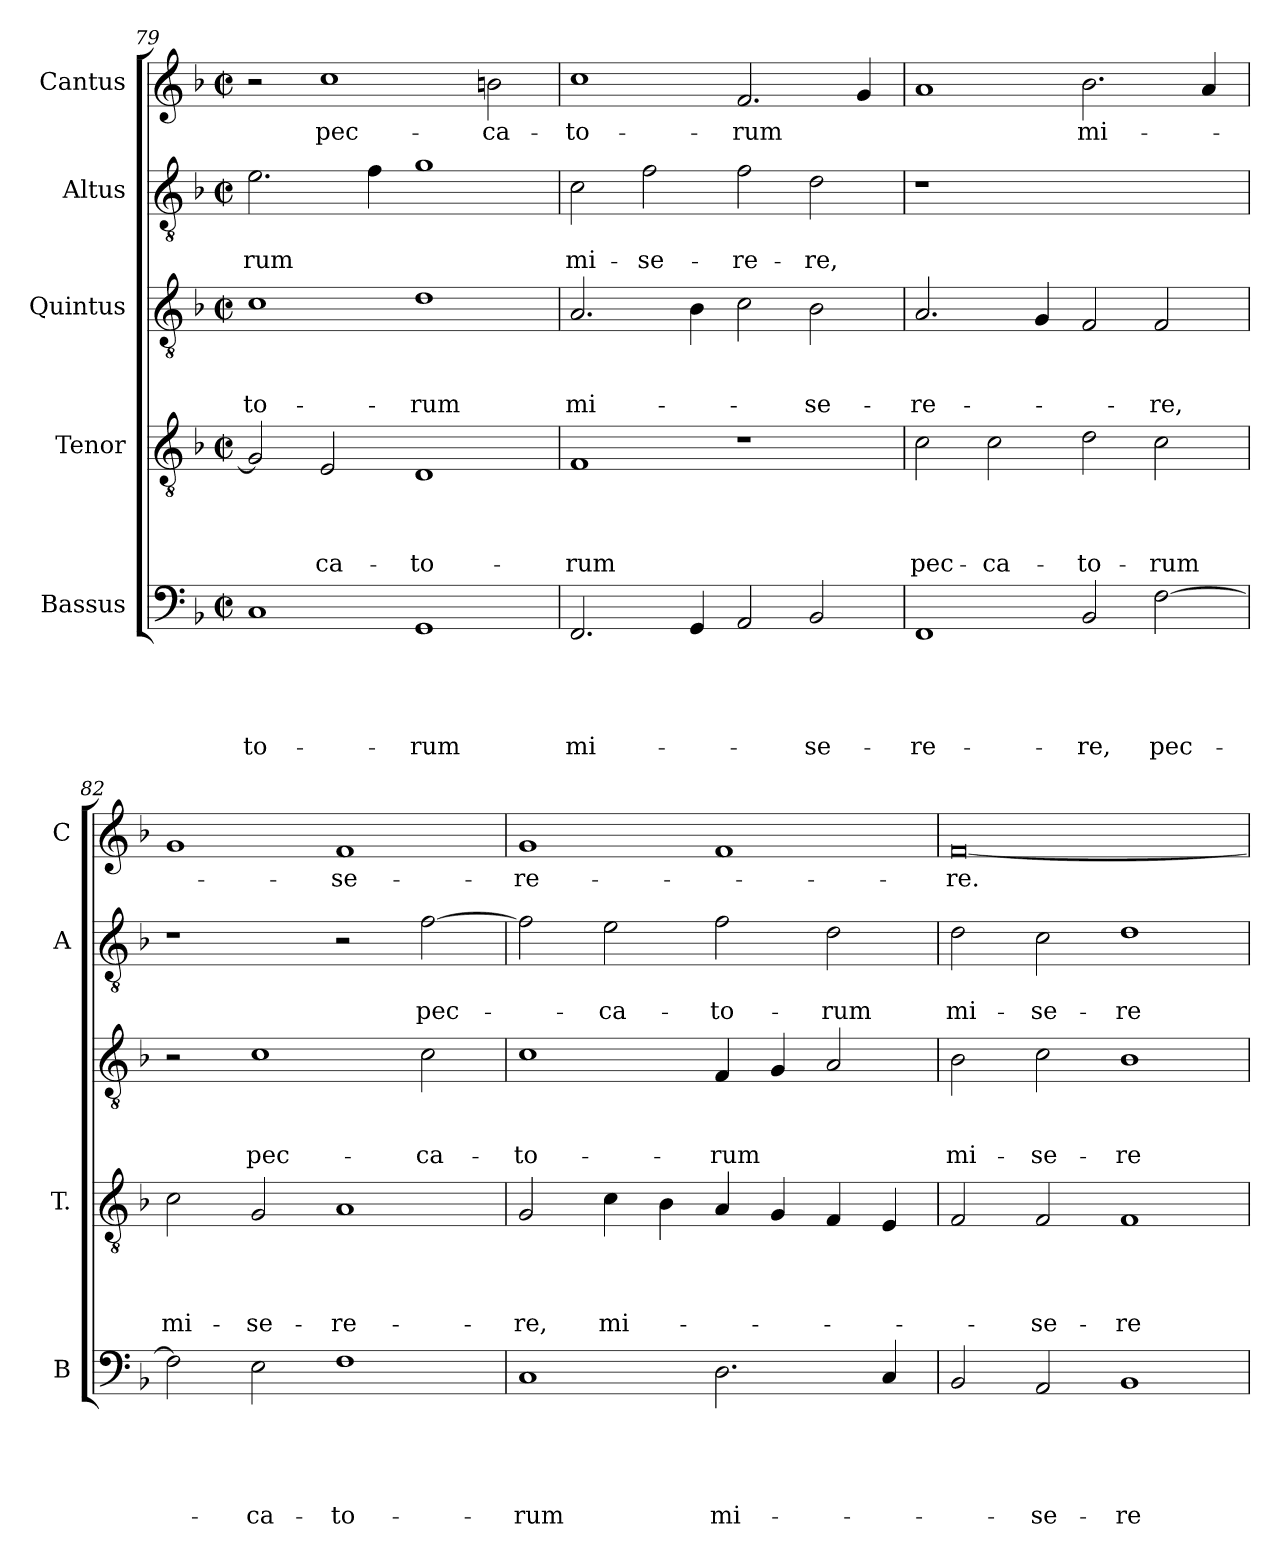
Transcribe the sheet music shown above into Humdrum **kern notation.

**kern	**text	**text	**text	**text	**text	**kern	**text	**text	**text	**text	**kern	**text	**text	**text	**kern	**text	**text	**kern	**text
*part5	*part5	*part5	*part5	*part5	*part5	*part4	*part4	*part4	*part4	*part4	*part3	*part3	*part3	*part3	*part2	*part2	*part2	*part1	*part1
*staff5	*staff5	*staff5	*staff5	*staff5	*staff5	*staff4	*staff4	*staff4	*staff4	*staff4	*staff3	*staff3	*staff3	*staff3	*staff2	*staff2	*staff2	*staff1	*staff1
*I"Bassus	*	*	*	*	*	*I"Tenor	*	*	*	*	*I"Quintus	*	*	*	*I"Altus	*	*	*I"Cantus	*
*I'B	*	*	*	*	*	*I'T.	*	*	*	*	*	*	*	*	*I'A	*	*	*I'C	*
*clefF4	*	*	*	*	*	*clefGv2	*	*	*	*	*clefGv2	*	*	*	*clefGv2	*	*	*clefG2	*
*k[b-]	*	*	*	*	*	*k[b-]	*	*	*	*	*k[b-]	*	*	*	*k[b-]	*	*	*k[b-]	*
*F:	*	*	*	*	*	*F:	*	*	*	*	*F:	*	*	*	*F:	*	*	*F:	*
*M2/2	*	*	*	*	*	*M2/2	*	*	*	*	*M2/2	*	*	*	*M2/2	*	*	*M2/2	*
*met(c|)	*	*	*	*	*	*met(c|)	*	*	*	*	*met(c|)	*	*	*	*met(c|)	*	*	*met(c|)	*
=79	=79	=79	=79	=79	=79	=79	=79	=79	=79	=79	=79	=79	=79	=79	=79	=79	=79	=79	=79
!	!	!	!	!	!LO:LY:b	!	!	!	!	!	!	!	!	!LO:LY:b	!	!	!LO:LY:b	!	!
1C	.	.	.	.	-to-	2G/]	.	.	.	.	1c	.	.	-to-	2.e\	.	-rum	2r	.
!	!	!	!	!	!	!	!	!	!	!LO:LY:b	!	!	!	!	!	!	!	!	!LO:LY:b
.	.	.	.	.	.	2E/	.	.	.	-ca-	.	.	.	.	.	.	.	1cc	pec-
.	.	.	.	.	.	.	.	.	.	.	.	.	.	.	4f\	.	.	.	.
!	!	!	!	!	!LO:LY:b	!	!	!	!	!LO:LY:b	!	!	!	!LO:LY:b	!	!	!	!	!
1GG	.	.	.	.	-rum	1D	.	.	.	-to-	1d	.	.	-rum	1g	.	.	.	.
!	!	!	!	!	!	!	!	!	!	!	!	!	!	!	!	!	!	!	!LO:LY:b
.	.	.	.	.	.	.	.	.	.	.	.	.	.	.	.	.	.	2bn\	-ca-
=80	=80	=80	=80	=80	=80	=80	=80	=80	=80	=80	=80	=80	=80	=80	=80	=80	=80	=80	=80
!	!	!	!	!	!LO:LY:b	!	!	!	!	!LO:LY:b	!	!	!	!LO:LY:b	!	!	!LO:LY:b	!	!LO:LY:b
2.FF/	.	.	.	.	mi-	1F	.	.	.	-rum	2.A/	.	.	mi-	2c\	.	mi-	1cc	-to-
!	!	!	!	!	!	!	!	!	!	!	!	!	!	!	!	!	!LO:LY:b	!	!
.	.	.	.	.	.	.	.	.	.	.	.	.	.	.	2f\	.	-se-	.	.
4GG/	.	.	.	.	.	.	.	.	.	.	4B-\	.	.	.	.	.	.	.	.
!	!	!	!	!	!	!	!	!	!	!	!	!	!	!	!	!	!LO:LY:b	!	!LO:LY:b
2AA/	.	.	.	.	.	1r	.	.	.	.	2c\	.	.	.	2f\	.	-re-	2.f/	-rum
!	!	!	!	!	!LO:LY:b	!	!	!	!	!	!	!	!	!LO:LY:b	!	!	!LO:LY:b	!	!
2BB-/	.	.	.	.	-se-	.	.	.	.	.	2B-\	.	.	-se-	2d\	.	-re,	.	.
.	.	.	.	.	.	.	.	.	.	.	.	.	.	.	.	.	.	4g/	.
!!LO:LB:g=z
=81	=81	=81	=81	=81	=81	=81	=81	=81	=81	=81	=81	=81	=81	=81	=81	=81	=81	=81	=81
!	!	!	!	!	!LO:LY:b	!	!	!	!	!LO:LY:b	!	!	!	!LO:LY:b	!	!	!	!	!
1FF	.	.	.	.	-re-	2c\	.	.	.	pec-	2.A/	.	.	-re-	1r	.	.	1a	.
!	!	!	!	!	!	!	!	!	!	!LO:LY:b	!	!	!	!	!	!	!	!	!
.	.	.	.	.	.	2c\	.	.	.	-ca-	.	.	.	.	.	.	.	.	.
.	.	.	.	.	.	.	.	.	.	.	4G/	.	.	.	.	.	.	.	.
!	!	!	!	!	!LO:LY:b	!	!	!	!	!LO:LY:b	!	!	!	!	!	!	!	!	!LO:LY:b
2BB-/	.	.	.	.	-re,	2d\	.	.	.	-to-	2F/	.	.	.	1ryy	.	.	2.b-\	mi-
!	!	!	!	!	!LO:LY:b	!	!	!	!	!LO:LY:b	!	!	!	!LO:LY:b	!	!	!	!	!
[2F\	.	.	.	.	pec-	2c\	.	.	.	-rum	2F/	.	.	-re,	.	.	.	.	.
.	.	.	.	.	.	.	.	.	.	.	.	.	.	.	.	.	.	4a/	.
=82	=82	=82	=82	=82	=82	=82	=82	=82	=82	=82	=82	=82	=82	=82	=82	=82	=82	=82	=82
!	!	!	!	!	!	!	!	!	!	!LO:LY:b	!	!	!	!	!	!	!	!	!
2F\]	.	.	.	.	.	2c\	.	.	.	mi-	2r	.	.	.	1r	.	.	1g	.
!	!	!	!	!	!LO:LY:b	!	!	!	!	!LO:LY:b	!	!	!	!LO:LY:b	!	!	!	!	!
2E\	.	.	.	.	-ca-	2G/	.	.	.	-se-	1c	.	.	pec-	.	.	.	.	.
!	!	!	!	!	!LO:LY:b	!	!	!	!	!LO:LY:b	!	!	!	!	!	!	!	!	!LO:LY:b
1F	.	.	.	.	-to-	1A	.	.	.	-re-	.	.	.	.	2r	.	.	1f	-se-
!	!	!	!	!	!	!	!	!	!	!	!	!	!	!LO:LY:b	!	!	!LO:LY:b	!	!
.	.	.	.	.	.	.	.	.	.	.	2c\	.	.	-ca-	[2f\	.	pec-	.	.
=83	=83	=83	=83	=83	=83	=83	=83	=83	=83	=83	=83	=83	=83	=83	=83	=83	=83	=83	=83
!	!	!	!	!	!LO:LY:b	!	!	!	!	!LO:LY:b	!	!	!	!LO:LY:b	!	!	!	!	!LO:LY:b
1C	.	.	.	.	-rum	2G/	.	.	.	-re,	1c	.	.	-to-	2f\]	.	.	1g	-re-
!	!	!	!	!	!	!	!	!	!	!LO:LY:b	!	!	!	!	!	!	!LO:LY:b	!	!
.	.	.	.	.	.	4c\	.	.	.	mi-	.	.	.	.	2e\	.	-ca-	.	.
.	.	.	.	.	.	4B-\	.	.	.	.	.	.	.	.	.	.	.	.	.
!	!	!	!	!	!LO:LY:b	!	!	!	!	!	!	!	!	!LO:LY:b	!	!	!LO:LY:b	!	!
2.D\	.	.	.	.	mi-	4A/	.	.	.	.	4F/	.	.	-rum	2f\	.	-to-	1f	.
.	.	.	.	.	.	4G/	.	.	.	.	4G/	.	.	.	.	.	.	.	.
!	!	!	!	!	!	!	!	!	!	!	!	!	!	!	!	!	!LO:LY:b	!	!
.	.	.	.	.	.	4F/	.	.	.	.	2A/	.	.	.	2d\	.	-rum	.	.
4C/	.	.	.	.	.	4E/	.	.	.	.	.	.	.	.	.	.	.	.	.
=84	=84	=84	=84	=84	=84	=84	=84	=84	=84	=84	=84	=84	=84	=84	=84	=84	=84	=84	=84
!	!	!	!	!	!	!	!	!	!	!	!	!	!	!LO:LY:b	!	!	!LO:LY:b	!	!LO:LY:b
2BB-/	.	.	.	.	.	2F/	.	.	.	.	2B-\	.	.	mi-	2d\	.	mi-	[0f	-re.
!	!	!	!	!	!LO:LY:b	!	!	!	!	!LO:LY:b	!	!	!	!LO:LY:b	!	!	!LO:LY:b	!	!
2AA/	.	.	.	.	-se-	2F/	.	.	.	-se-	2c\	.	.	-se-	2c\	.	-se-	.	.
!	!	!	!	!	!LO:LY:b	!	!	!	!	!LO:LY:b	!	!	!	!LO:LY:b	!	!	!LO:LY:b	!	!
1BB-	.	.	.	.	-re-	1F	.	.	.	-re-	1B-	.	.	-re-	1d	.	-re-	.	.
=	=	=	=	=	=	=	=	=	=	=	=	=	=	=	=	=	=	=	=
*-	*-	*-	*-	*-	*-	*-	*-	*-	*-	*-	*-	*-	*-	*-	*-	*-	*-	*-	*-
